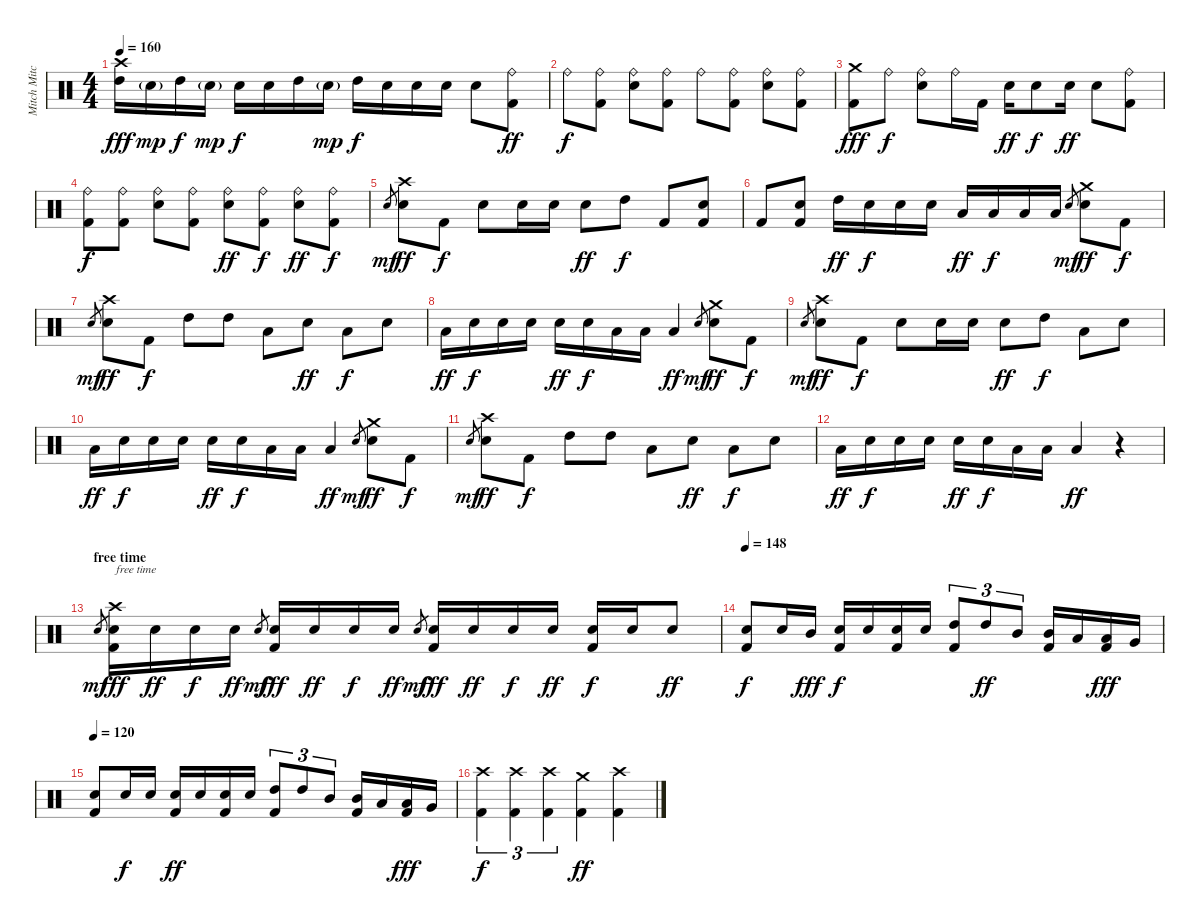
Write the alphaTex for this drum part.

\track ("Mitch Mitchell - Drums" "Mitch Mitc") {instrument percussion}
\staff {score}
\articulation defaults
\ts (4 4)
\tempo 160
\clef neutral
\ks c
("Crash high (hit)" "High Tom (hit)").16{dy fff} "Electric Snare (hit)"{g}.16{dy mp} "High Tom (hit)".16{dy f} "Electric Snare (hit)"{g}.16{dy mp} "Electric Snare (hit)".16{dy f} "Electric Snare (hit)".16 "High Tom (hit)".16 "Electric Snare (hit)"{g}.16{dy mp} "High Tom (hit)".16{dy f} "Electric Snare (hit)".16 "Electric Snare (hit)".16 "Electric Snare (hit)".16 "Electric Snare (hit)".8 ("Ride (bell)" "Kick (hit) 2").8{dy ff} |
"Ride (bell)".8{dy f} ("Ride (bell)" "Kick (hit) 2").8 ("Ride (bell)" "Electric Snare (hit)").8 ("Ride (bell)" "Kick (hit) 2").8 "Ride (bell)".8 ("Ride (bell)" "Kick (hit) 2").8 ("Ride (bell)" "Electric Snare (hit)").8 ("Ride (bell)" "Kick (hit) 2").8 |
("Crash medium (hit)" "Kick (hit) 2").8{dy fff} "Ride (bell)".8{dy f} ("Ride (bell)" "Electric Snare (hit)").8 "Ride (bell)".16 "Kick (hit) 2".16 "Electric Snare (hit)".16{dy ff} "Electric Snare (hit)".8{dy f} "Electric Snare (hit)".16{dy ff} "Electric Snare (hit)".8 ("Ride (bell)" "Kick (hit) 2").8 |
("Ride (bell)" "Kick (hit) 2").8{dy f} ("Ride (bell)" "Kick (hit) 2").8 ("Ride (bell)" "Electric Snare (hit)").8 ("Ride (bell)" "Kick (hit) 2").8 ("Ride (bell)" "Electric Snare (hit)").8{dy ff} ("Ride (bell)" "Kick (hit) 2").8{dy f} ("Ride (bell)" "Electric Snare (hit)").8{dy ff} ("Ride (bell)" "Kick (hit) 2").8{dy f} |
"Electric Snare (hit)".8{gr dy mf} ("Crash high (hit)" "Electric Snare (hit)").8{dy ff} "Kick (hit) 2".8{dy f} "Electric Snare (hit)".8 "Electric Snare (hit)".16 "Electric Snare (hit)".16 "Electric Snare (hit)".8{dy ff} "High Tom (hit)".8{dy f} "Kick (hit) 2".8 ("Electric Snare (hit)" "Kick (hit) 2").8 |
"Kick (hit) 2".8 ("Electric Snare (hit)" "Kick (hit) 2").8 "High Tom (hit)".16{dy ff} "Electric Snare (hit)".16{dy f} "Electric Snare (hit)".16 "Electric Snare (hit)".16 "Low Tom (hit)".16{dy ff} "Low Tom (hit)".16{dy f} "Low Tom (hit)".16 "Low Tom (hit)".16 "Electric Snare (hit)".8{gr dy mf} ("Crash medium (hit)" "Electric Snare (hit)").8{dy ff} "Kick (hit) 2".8{dy f} |
"Electric Snare (hit)".8{gr dy mf} ("Crash high (hit)" "Electric Snare (hit)").8{dy ff} "Kick (hit) 2".8{dy f} "High Tom (hit)".8 "High Tom (hit)".8 "Low Tom (hit)".8 "Electric Snare (hit)".8{dy ff} "Low Tom (hit)".8{dy f} "Electric Snare (hit)".8 |
"Low Tom (hit)".16{dy ff} "Electric Snare (hit)".16{dy f} "Electric Snare (hit)".16 "Electric Snare (hit)".16 "Electric Snare (hit)".16{dy ff} "Electric Snare (hit)".16{dy f} "Low Tom (hit)".16 "Low Tom (hit)".16 "Low Tom (hit)".4{dy ff} "Electric Snare (hit)".8{gr dy mf} ("Crash medium (hit)" "Electric Snare (hit)").8{dy ff} "Kick (hit) 2".8{dy f} |
"Electric Snare (hit)".8{gr dy mf} ("Crash high (hit)" "Electric Snare (hit)").8{dy ff} "Kick (hit) 2".8{dy f} "Electric Snare (hit)".8 "Electric Snare (hit)".16 "Electric Snare (hit)".16 "Electric Snare (hit)".8{dy ff} "High Tom (hit)".8{dy f} "Low Tom (hit)".8 "Electric Snare (hit)".8 |
"Low Tom (hit)".16{dy ff} "Electric Snare (hit)".16{dy f} "Electric Snare (hit)".16 "Electric Snare (hit)".16 "Electric Snare (hit)".16{dy ff} "Electric Snare (hit)".16{dy f} "Low Tom (hit)".16 "Low Tom (hit)".16 "Low Tom (hit)".4{dy ff} "Electric Snare (hit)".8{gr dy mf} ("Crash medium (hit)" "Electric Snare (hit)").8{dy ff} "Kick (hit) 2".8{dy f} |
"Electric Snare (hit)".8{gr dy mf} ("Crash high (hit)" "Electric Snare (hit)").8{dy ff} "Kick (hit) 2".8{dy f} "High Tom (hit)".8 "High Tom (hit)".8 "Low Tom (hit)".8 "Electric Snare (hit)".8{dy ff} "Low Tom (hit)".8{dy f} "Electric Snare (hit)".8 |
"Low Tom (hit)".16{dy ff} "Electric Snare (hit)".16{dy f} "Electric Snare (hit)".16 "Electric Snare (hit)".16 "Electric Snare (hit)".16{dy ff} "Electric Snare (hit)".16{dy f} "Low Tom (hit)".16 "Low Tom (hit)".16 "Low Tom (hit)".4{dy ff} r.4 |
\section ("" "free time")
"Electric Snare (hit)".8{gr dy mf} ("Crash high (hit)" "Electric Snare (hit)" "Kick (hit) 2").16{txt "free time" dy fff} "Electric Snare (hit)".16{dy ff} "Electric Snare (hit)".16{dy f} "Electric Snare (hit)".16{dy ff} "Electric Snare (hit)".8{gr dy mf} ("Electric Snare (hit)" "Kick (hit) 2").16{dy fff} "Electric Snare (hit)".16{dy ff} "Electric Snare (hit)".16{dy f} "Electric Snare (hit)".16{dy ff} "Electric Snare (hit)".8{gr dy mf} ("Electric Snare (hit)" "Kick (hit) 2").16{dy fff} "Electric Snare (hit)".16{dy ff} "Electric Snare (hit)".16{dy f} "Electric Snare (hit)".16{dy ff} ("Electric Snare (hit)" "Kick (hit) 2").16{dy f} "Electric Snare (hit)".16 "Electric Snare (hit)".8{dy ff} |
\tempo 148
("Electric Snare (hit)" "Kick (hit) 2").8{dy f} "Electric Snare (hit)".16 "Mid Tom (hit)".16{dy fff} ("Electric Snare (hit)" "Kick (hit) 2").16{dy f} "Electric Snare (hit)".16 ("Electric Snare (hit)" "Kick (hit) 2").16 "Electric Snare (hit)".16 ("High Tom (hit)" "Kick (hit) 2").8{tu (3 2)} "High Tom (hit)".8{tu (3 2) dy ff} "Mid Tom (hit)".8{tu (3 2)} ("Mid Tom (hit)" "Kick (hit) 2").16 "Low Tom (hit)".16 ("Low Tom (hit)" "Kick (hit) 2").16{dy fff} "Very Low Tom (hit)".16 |
\tempo 120
("Electric Snare (hit)" "Kick (hit) 2").8 "Electric Snare (hit)".16{dy f} "Electric Snare (hit)".16 ("Electric Snare (hit)" "Kick (hit) 2").16{dy ff} "Electric Snare (hit)".16 ("Electric Snare (hit)" "Kick (hit) 2").16 "Electric Snare (hit)".16 ("High Tom (hit)" "Kick (hit) 2").8{tu (3 2)} "High Tom (hit)".8{tu (3 2)} "Mid Tom (hit)".8{tu (3 2)} ("Mid Tom (hit)" "Kick (hit) 2").16 "Low Tom (hit)".16 ("Low Tom (hit)" "Kick (hit) 2").16{dy fff} "Very Low Tom (hit)".16 |
("Crash high (hit)" "Kick (hit) 2").4{tu (3 2) dy f} ("Crash high (hit)" "Kick (hit) 2").4{tu (3 2)} ("Crash high (hit)" "Kick (hit) 2").4{tu (3 2)} ("Crash medium (hit)" "Kick (hit) 2").4{dy ff} ("Crash high (hit)" "Kick (hit) 2").4
